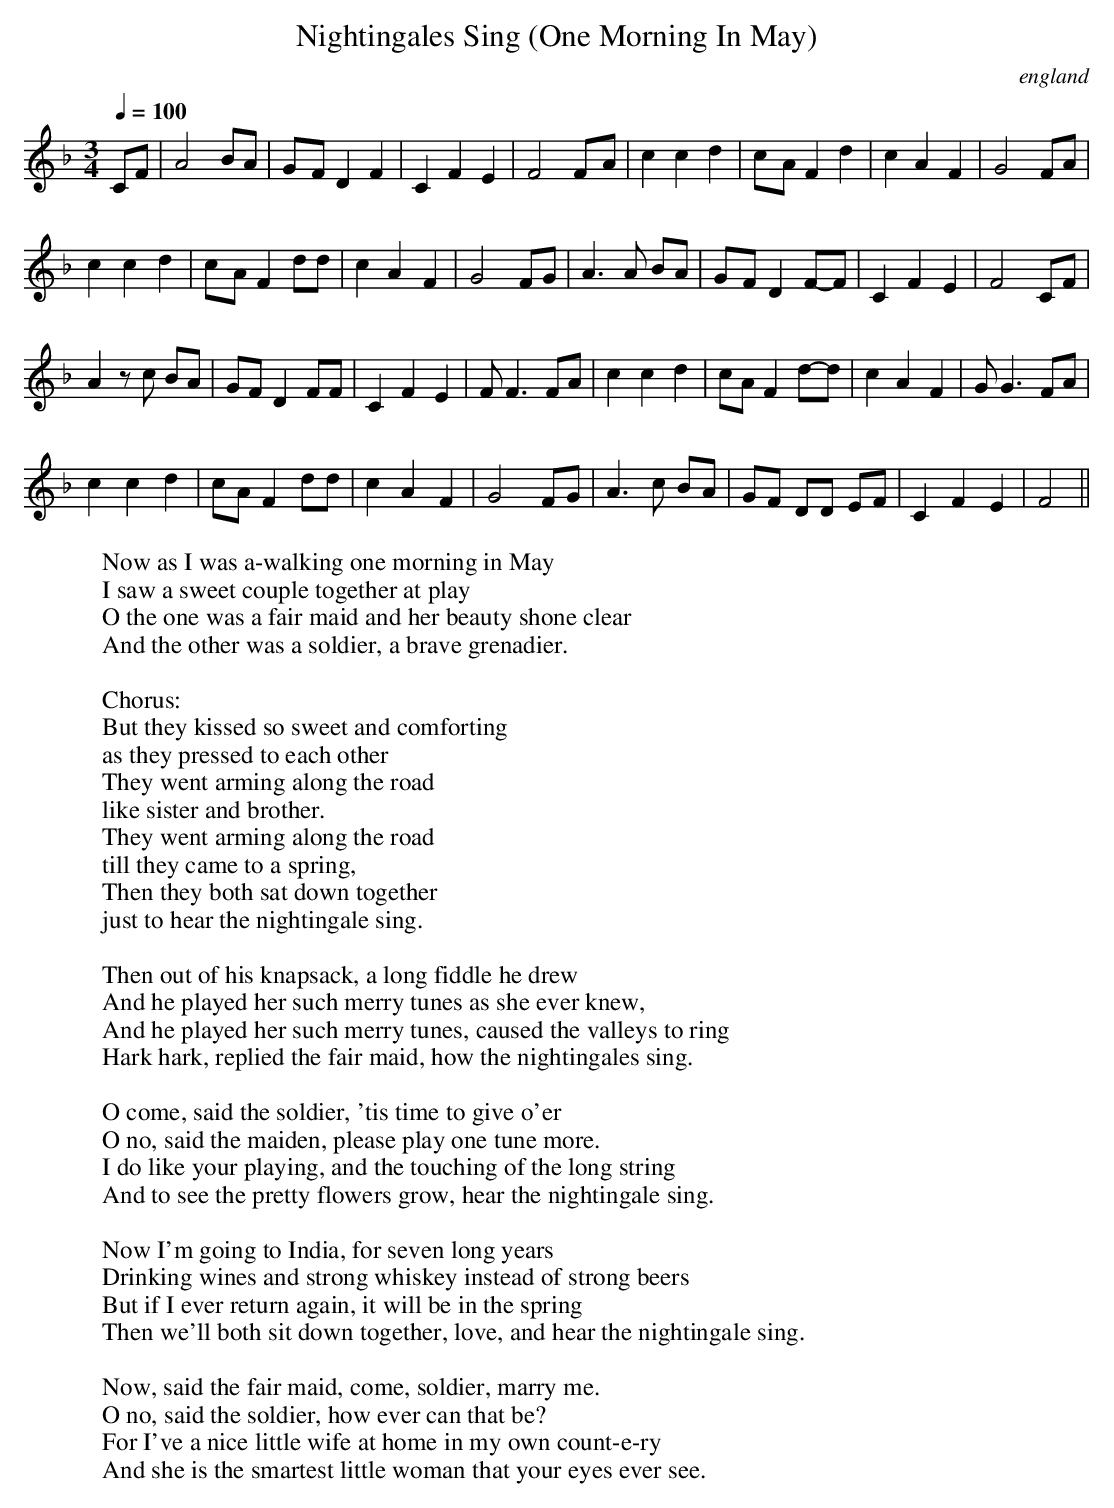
X:1
T:Nightingales Sing (One Morning In May)
O:england
M:3/4
L:1/8
Q:1/4=100
W:Now as I was a-walking one morning in May
W:I saw a sweet couple together at play
W:O the one was a fair maid and her beauty shone clear
W:And the other was a soldier, a brave grenadier.
W:
W:  Chorus:
W:  But they kissed so sweet and comforting
W:  as they pressed to each other
W:  They went arming along the road
W:  like sister and brother.
W:  They went arming along the road
W:  till they came to a spring,
W:  Then they both sat down together
W:  just to hear the nightingale sing.
W:
W:Then out of his knapsack, a long fiddle he drew
W:And he played her such merry tunes as she ever knew,
W:And he played her such merry tunes, caused the valleys to ring
W:Hark hark, replied the fair maid, how the nightingales sing.
W:
W:O come, said the soldier, 'tis time to give o'er
W:O no, said the maiden, please play one tune more.
W:I do like your playing, and the touching of the long string
W:And to see the pretty flowers grow, hear the nightingale sing.
W:
W:Now I'm going to India, for seven long years
W:Drinking wines and strong whiskey instead of strong beers
W:But if I ever return again, it will be in the spring
W:Then we'll both sit down together, love, and hear the nightingale sing.
W:
W:Now, said the fair maid, come, soldier, marry me.
W:O no, said the soldier, how ever can that be?
W:For I've a nice little wife at home in my own count-e-ry
W:And she is the smartest little woman that your eyes ever see.
K:F
CF|A4 BA|G-F D2 F2|C2 F2 E2|F4 F-A|\
c2 c2 d2|c-A F2 d2|c2 A2 F2|G4 FA|
c2 c2 d2|c-A F2 dd|c2 A2 F2|G4 FG|\
A3A BA|G-F D2 F-F|C2 F2 E2|F4 CF|
A2 zc BA|GF D2 FF|C2 F2 E2|FF3 FA|\
c2 c2 d2|cA F2 d-d|c2 A2 F2|GG3 FA|
c2 c2 d2|cA F2 dd|c2 A2 F2|G4 FG|\
A3c BA|GF DD EF|C2 F2 E2|F4 ||
